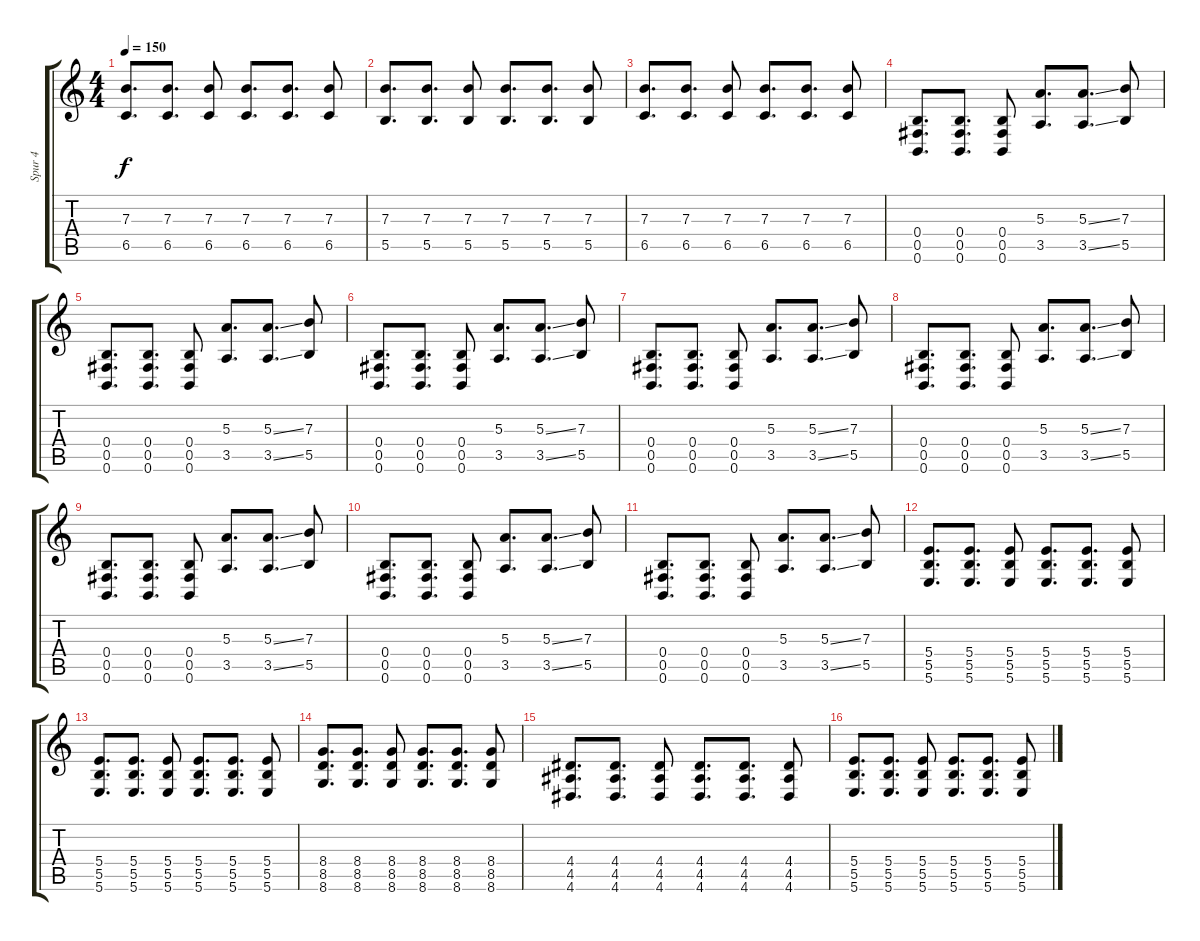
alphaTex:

\track ("Spur 4" "Spur 4") {instrument distortionguitar}
\staff {score tabs}
\tuning (Db4 Ab3 E3 B2 Gb2 B1) {hide}
\ts (4 4)
\tempo 150
\clef g2
\ks c
(7.3 6.5).8{d dy f} (7.3 6.5).8{d} (7.3 6.5).8 (7.3 6.5).8{d} (7.3 6.5).8{d} (7.3 6.5).8 |
(7.3 5.5).8{d} (7.3 5.5).8{d} (7.3 5.5).8 (7.3 5.5).8{d} (7.3 5.5).8{d} (7.3 5.5).8 |
(7.3 6.5).8{d} (7.3 6.5).8{d} (7.3 6.5).8 (7.3 6.5).8{d} (7.3 6.5).8{d} (7.3 6.5).8 |
(0.4 0.5 0.6).8{d} (0.4 0.5 0.6).8{d} (0.4 0.5 0.6).8 (5.3 3.5).8{d} (5.3{ss} 3.5{ss}).8{d} (7.3 5.5).8 |
(0.4 0.5 0.6).8{d} (0.4 0.5 0.6).8{d} (0.4 0.5 0.6).8 (5.3 3.5).8{d} (5.3{ss} 3.5{ss}).8{d} (7.3 5.5).8 |
(0.4 0.5 0.6).8{d} (0.4 0.5 0.6).8{d} (0.4 0.5 0.6).8 (5.3 3.5).8{d} (5.3{ss} 3.5{ss}).8{d} (7.3 5.5).8 |
(0.4 0.5 0.6).8{d} (0.4 0.5 0.6).8{d} (0.4 0.5 0.6).8 (5.3 3.5).8{d} (5.3{ss} 3.5{ss}).8{d} (7.3 5.5).8 |
(0.4 0.5 0.6).8{d} (0.4 0.5 0.6).8{d} (0.4 0.5 0.6).8 (5.3 3.5).8{d} (5.3{ss} 3.5{ss}).8{d} (7.3 5.5).8 |
(0.4 0.5 0.6).8{d} (0.4 0.5 0.6).8{d} (0.4 0.5 0.6).8 (5.3 3.5).8{d} (5.3{ss} 3.5{ss}).8{d} (7.3 5.5).8 |
(0.4 0.5 0.6).8{d} (0.4 0.5 0.6).8{d} (0.4 0.5 0.6).8 (5.3 3.5).8{d} (5.3{ss} 3.5{ss}).8{d} (7.3 5.5).8 |
(0.4 0.5 0.6).8{d} (0.4 0.5 0.6).8{d} (0.4 0.5 0.6).8 (5.3 3.5).8{d} (5.3{ss} 3.5{ss}).8{d} (7.3 5.5).8 |
(5.4 5.5 5.6).8{d} (5.4 5.5 5.6).8{d} (5.4 5.5 5.6).8 (5.4 5.5 5.6).8{d} (5.4 5.5 5.6).8{d} (5.4 5.5 5.6).8 |
(5.4 5.5 5.6).8{d} (5.4 5.5 5.6).8{d} (5.4 5.5 5.6).8 (5.4 5.5 5.6).8{d} (5.4 5.5 5.6).8{d} (5.4 5.5 5.6).8 |
(8.4 8.5 8.6).8{d} (8.4 8.5 8.6).8{d} (8.4 8.5 8.6).8 (8.4 8.5 8.6).8{d} (8.4 8.5 8.6).8{d} (8.4 8.5 8.6).8 |
(4.4 4.5 4.6).8{d} (4.4 4.5 4.6).8{d} (4.4 4.5 4.6).8 (4.4 4.5 4.6).8{d} (4.4 4.5 4.6).8{d} (4.4 4.5 4.6).8 |
(5.4 5.5 5.6).8{d} (5.4 5.5 5.6).8{d} (5.4 5.5 5.6).8 (5.4 5.5 5.6).8{d} (5.4 5.5 5.6).8{d} (5.4 5.5 5.6).8
